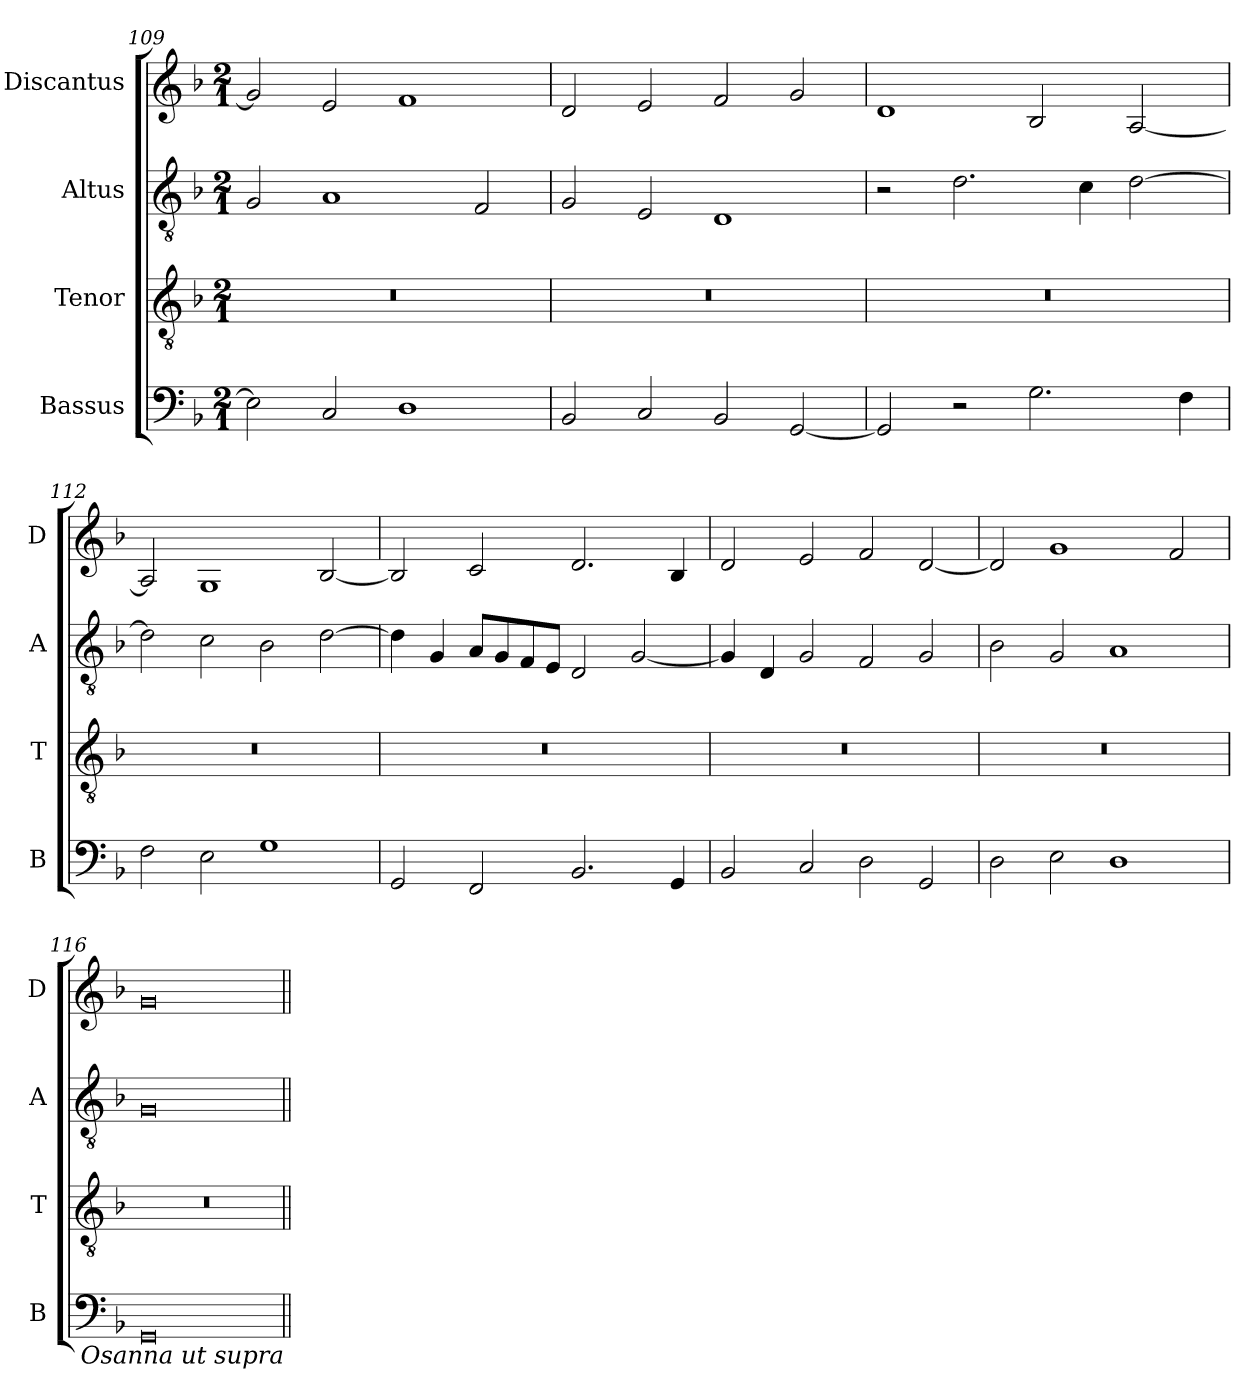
**kern	**kern	**kern	**kern
*part4	*part3	*part2	*part1
*staff4	*staff3	*staff2	*staff1
*I"Bassus	*I"Tenor	*I"Altus	*I"Discantus
*I'B	*I'T	*I'A	*I'D
*clefF4	*clefGv2	*clefGv2	*clefG2
*k[b-]	*k[b-]	*k[b-]	*k[b-]
*M2/1	*M2/1	*M2/1	*M2/1
=109	=109	=109	=109
2E\]	0r	2G/	2g/]
2C/	.	1A	2e/
1D	.	.	1f
.	.	2F/	.
=110	=110	=110	=110
2BB-/	0r	2G/	2d/
2C/	.	2E/	2e/
2BB-/	.	1D	2f/
[2GG/	.	.	2g/
=111	=111	=111	=111
2GG/]	0r	2r	1d
2r	.	2.d\	.
2.G\	.	.	2B-/
.	.	4c\	.
.	.	[2d\	[2A/
4F\	.	.	.
=112	=112	=112	=112
2F\	0r	2d\]	2A/]
2E\	.	2c\	1G
1G	.	2B-\	.
.	.	[2d\	[2B-/
=113	=113	=113	=113
2GG/	0r	4d\]	2B-/]
.	.	4G/	.
2FF/	.	8A/L	2c/
.	.	8G/	.
.	.	8F/	.
.	.	8E/J	.
2.BB-/	.	2D/	2.d/
.	.	[2G/	.
4GG/	.	.	4B-/
=114	=114	=114	=114
2BB-/	0r	4G/]	2d/
.	.	4D/	.
2C/	.	2G/	2e/
2D\	.	2F/	2f/
2GG/	.	2G/	[2d/
=115	=115	=115	=115
2D\	0r	2B-\	2d/]
2E\	.	2G/	1g
1D	.	1A	.
.	.	.	2f/
=116	=116	=116	=116
0GG	0r	0G	0g
!LO:TX:b:i:rj:t=Osanna ut supra	!	!	!
=||	=||	=||	=||
*-	*-	*-	*-
